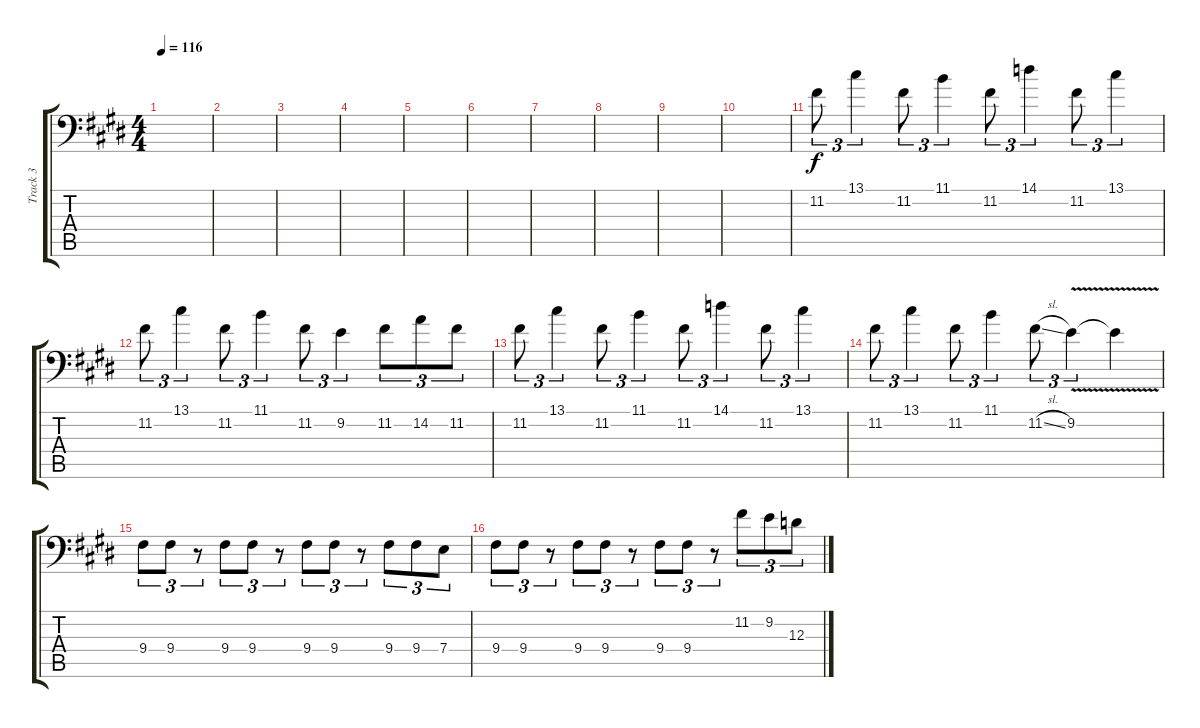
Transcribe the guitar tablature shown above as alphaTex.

\track ("Track 3" "Track 3") {instrument electricbassfinger}
\staff {score tabs}
\tuning (C3 G2 D2 A1 E1 B0) {hide}
\ts (4 4)
\tempo 116
\clef f4
\ks c#minor
|
|
|
|
|
|
|
|
|
|
11.2.8{tu (3 2)} 13.1.4{tu (3 2)} 11.2.8{tu (3 2)} 11.1.4{tu (3 2)} 11.2.8{tu (3 2)} 14.1.4{tu (3 2)} 11.2.8{tu (3 2)} 13.1.4{tu (3 2)} |
11.2.8{tu (3 2)} 13.1.4{tu (3 2)} 11.2.8{tu (3 2)} 11.1.4{tu (3 2)} 11.2.8{tu (3 2)} 9.2.4{tu (3 2)} 11.2.8{tu (3 2)} 14.2.8{tu (3 2)} 11.2.8{tu (3 2)} |
11.2.8{tu (3 2)} 13.1.4{tu (3 2)} 11.2.8{tu (3 2)} 11.1.4{tu (3 2)} 11.2.8{tu (3 2)} 14.1.4{tu (3 2)} 11.2.8{tu (3 2)} 13.1.4{tu (3 2)} |
11.2.8{tu (3 2)} 13.1.4{tu (3 2)} 11.2.8{tu (3 2)} 11.1.4{tu (3 2)} 11.2{sl}.8{tu (3 2)} 9.2{v}.4{tu (3 2)} 9.2{t}.4 |
9.4.8{tu (3 2)} 9.4.8{tu (3 2)} r.8{tu (3 2)} 9.4.8{tu (3 2)} 9.4.8{tu (3 2)} r.8{tu (3 2)} 9.4.8{tu (3 2)} 9.4.8{tu (3 2)} r.8{tu (3 2)} 9.4.8{tu (3 2)} 9.4.8{tu (3 2)} 7.4.8{tu (3 2)} |
9.4.8{tu (3 2)} 9.4.8{tu (3 2)} r.8{tu (3 2)} 9.4.8{tu (3 2)} 9.4.8{tu (3 2)} r.8{tu (3 2)} 9.4.8{tu (3 2)} 9.4.8{tu (3 2)} r.8{tu (3 2)} 11.2.8{tu (3 2)} 9.2.8{tu (3 2)} 12.3.8{tu (3 2)}
